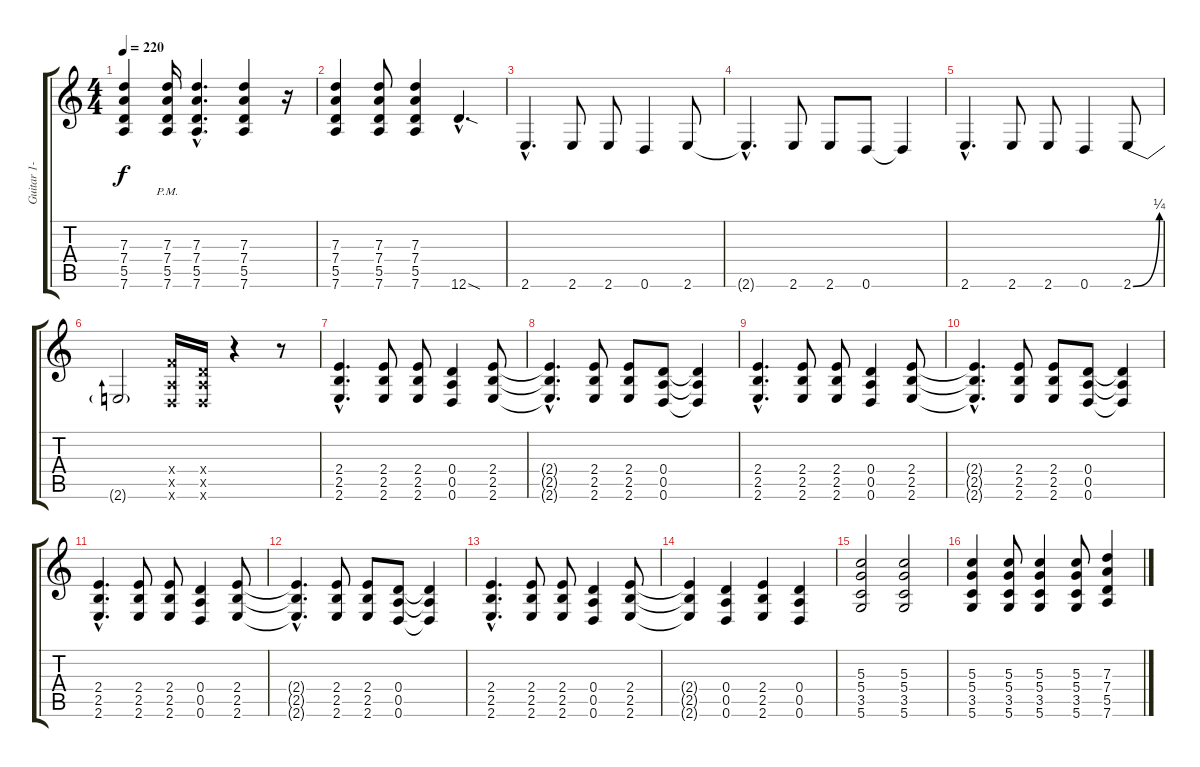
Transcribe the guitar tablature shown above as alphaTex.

\track ("Guitar 1- Quinn Allman-Dropped D" "Guitar 1- ") {instrument distortionguitar}
\staff {score tabs}
\tuning (E4 B3 G3 D3 A2 D2) {hide}
\ts (4 4)
\tempo 220
\clef g2
\ks c
(7.3{t} 7.4{t} 5.5{t} 7.6{t}).4{dy f} (7.3{pm} 7.4{pm} 5.5{pm} 7.6{pm}).16 (7.3{hac} 7.4{hac} 5.5{hac} 7.6{hac}).4{d} (7.3 7.4 5.5 7.6).4 r.16 |
(7.3 7.4 5.5 7.6).4 (7.3 7.4 5.5 7.6).8 (7.3 7.4 5.5 7.6).4 12.6{sod hac}.4{d} |
2.6{hac}.4{d instrument electricguitarmuted} 2.6.8 2.6.8 0.6.4 2.6.8 |
2.6{hac t}.4{d} 2.6.8 2.6.8 0.6.8 0.6{t}.4 |
2.6{hac}.4{d instrument distortionguitar} 2.6.8 2.6.8 0.6.4 2.6{be (bend 0 0 60 1)}.8 |
2.6{t}.2 (3.4{x} 0.5{x} 0.6{x}).16 (0.4{x} 0.5{x} 0.6{x}).16 r.4 r.8 |
(2.4{hac} 2.5{hac} 2.6{hac}).4{d} (2.4 2.5 2.6).8 (2.4 2.5 2.6).8 (0.4 0.5 0.6).4 (2.4 2.5 2.6).8 |
(2.4{hac t} 2.5{hac t} 2.6{hac t}).4{d} (2.4 2.5 2.6).8 (2.4 2.5 2.6).8 (0.4 0.5 0.6).8 (0.4{t} 0.5{t} 0.6{t}).4 |
(2.4{hac} 2.5{hac} 2.6{hac}).4{d} (2.4 2.5 2.6).8 (2.4 2.5 2.6).8 (0.4 0.5 0.6).4 (2.4 2.5 2.6).8 |
(2.4{hac t} 2.5{hac t} 2.6{hac t}).4{d} (2.4 2.5 2.6).8 (2.4 2.5 2.6).8 (0.4 0.5 0.6).8 (0.4{t} 0.5{t} 0.6{t}).4 |
(2.4{hac} 2.5{hac} 2.6{hac}).4{d} (2.4 2.5 2.6).8 (2.4 2.5 2.6).8 (0.4 0.5 0.6).4 (2.4 2.5 2.6).8 |
(2.4{hac t} 2.5{hac t} 2.6{hac t}).4{d} (2.4 2.5 2.6).8 (2.4 2.5 2.6).8 (0.4 0.5 0.6).8 (0.4{t} 0.5{t} 0.6{t}).4 |
(2.4{hac} 2.5{hac} 2.6{hac}).4{d} (2.4 2.5 2.6).8 (2.4 2.5 2.6).8 (0.4 0.5 0.6).4 (2.4 2.5 2.6).8 |
(2.4{t} 2.5{t} 2.6{t}).4 (0.4 0.5 0.6).4 (2.4 2.5 2.6).4 (0.4 0.5 0.6).4 |
(5.3 5.4 3.5 5.6).2 (5.3 5.4 3.5 5.6).2 |
(5.3 5.4 3.5 5.6).4 (5.3 5.4 3.5 5.6).8 (5.3 5.4 3.5 5.6).4 (5.3 5.4 3.5 5.6).8 (7.3 7.4 5.5 7.6).4
